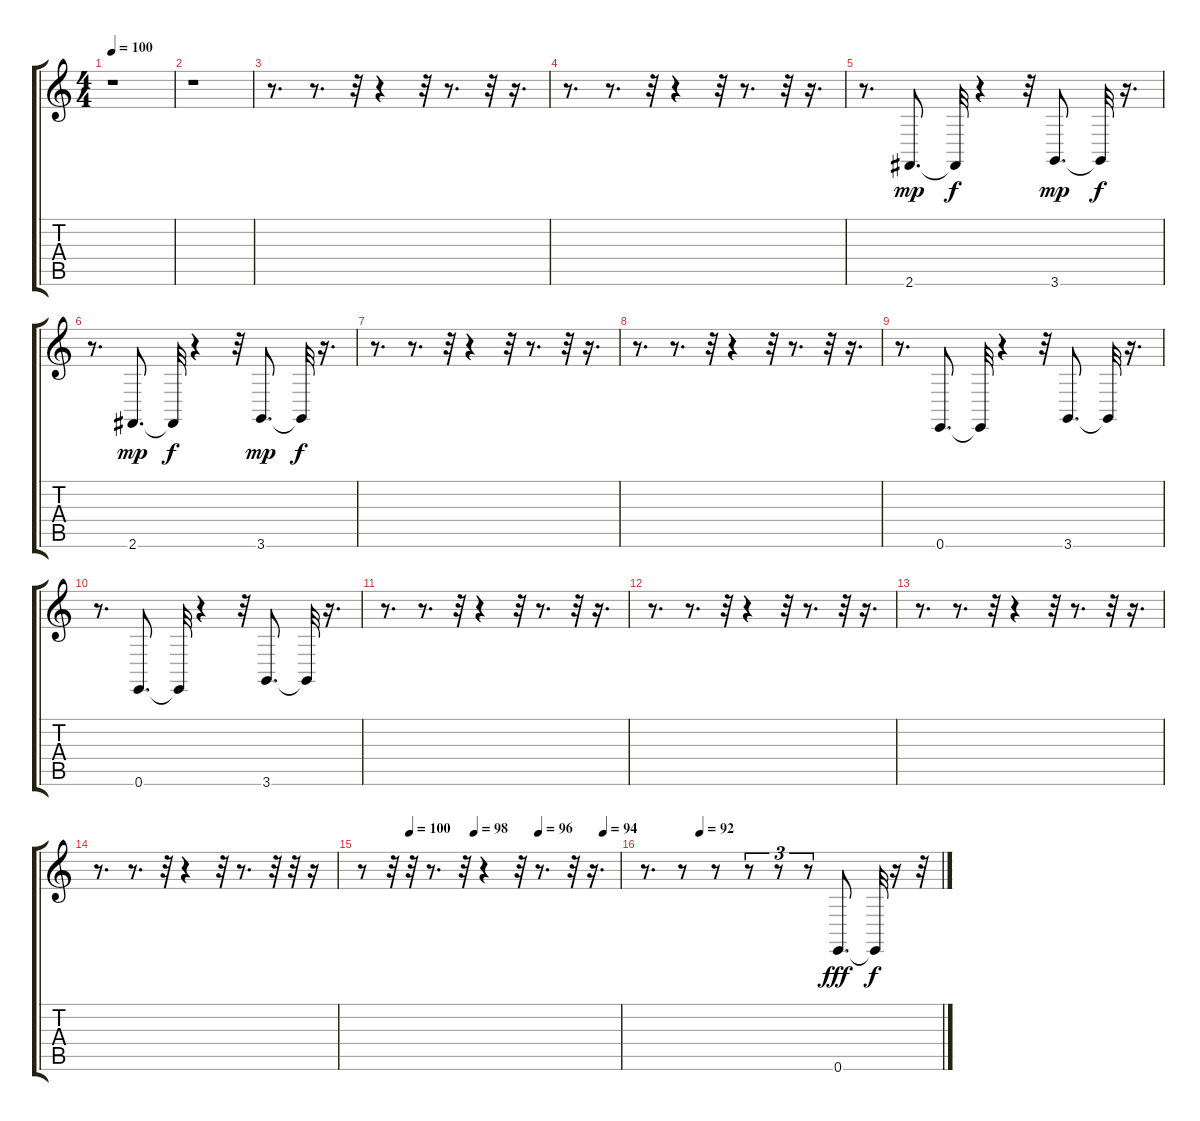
\track "" {instrument stringensemble1}
\staff {score tabs}
\tuning (E4 B3 G3 D3 A2 E2) {hide}
\ts (4 4)
\tempo 100
\clef g2
\ks c
r.1{dy f} |
r.1 |
r.8{d} r.8{d instrument stringensemble1} r.32 r.4 r.32 r.8{d} r.32 r.16{d} |
r.8{d} r.8{d} r.32 r.4 r.32 r.8{d} r.32 r.16{d} |
r.8{d} 2.6.8{d dy mp} 2.6{t}.32{dy f} r.4 r.32 3.6.8{d dy mp} 3.6{t}.32{dy f} r.16{d} |
r.8{d} 2.6.8{d dy mp} 2.6{t}.32{dy f} r.4 r.32 3.6.8{d dy mp} 3.6{t}.32{dy f} r.16{d} |
r.8{d} r.8{d} r.32 r.4 r.32 r.8{d} r.32 r.16{d} |
r.8{d} r.8{d} r.32 r.4 r.32 r.8{d} r.32 r.16{d} |
r.8{d} 0.6.8{d} 0.6{t}.32 r.4 r.32 3.6.8{d} 3.6{t}.32 r.16{d} |
r.8{d} 0.6.8{d} 0.6{t}.32 r.4 r.32 3.6.8{d} 3.6{t}.32 r.16{d} |
r.8{d} r.8{d} r.32 r.4 r.32 r.8{d} r.32 r.16{d} |
r.8{d} r.8{d} r.32 r.4 r.32 r.8{d} r.32 r.16{d} |
r.8{d} r.8{d} r.32 r.4 r.32 r.8{d} r.32 r.16{d} |
r.8{d} r.8{d} r.32 r.4 r.32 r.8{d} r.32 r.32 r.16 |
\tempo (100 0.1875)
\tempo (98 0.4375)
\tempo (96 0.6875)
\tempo (94 0.9375)
r.8 r.32 r.32 r.8{d} r.32 r.4 r.32 r.8{d} r.32 r.16{d} |
\tempo (92 0.1875)
r.8{d} r.8 r.8 r.8{tu (3 2)} r.8{tu (3 2)} r.8{tu (3 2)} 0.6.8{d dy fff} 0.6{t}.32{dy f} r.16 r.32
